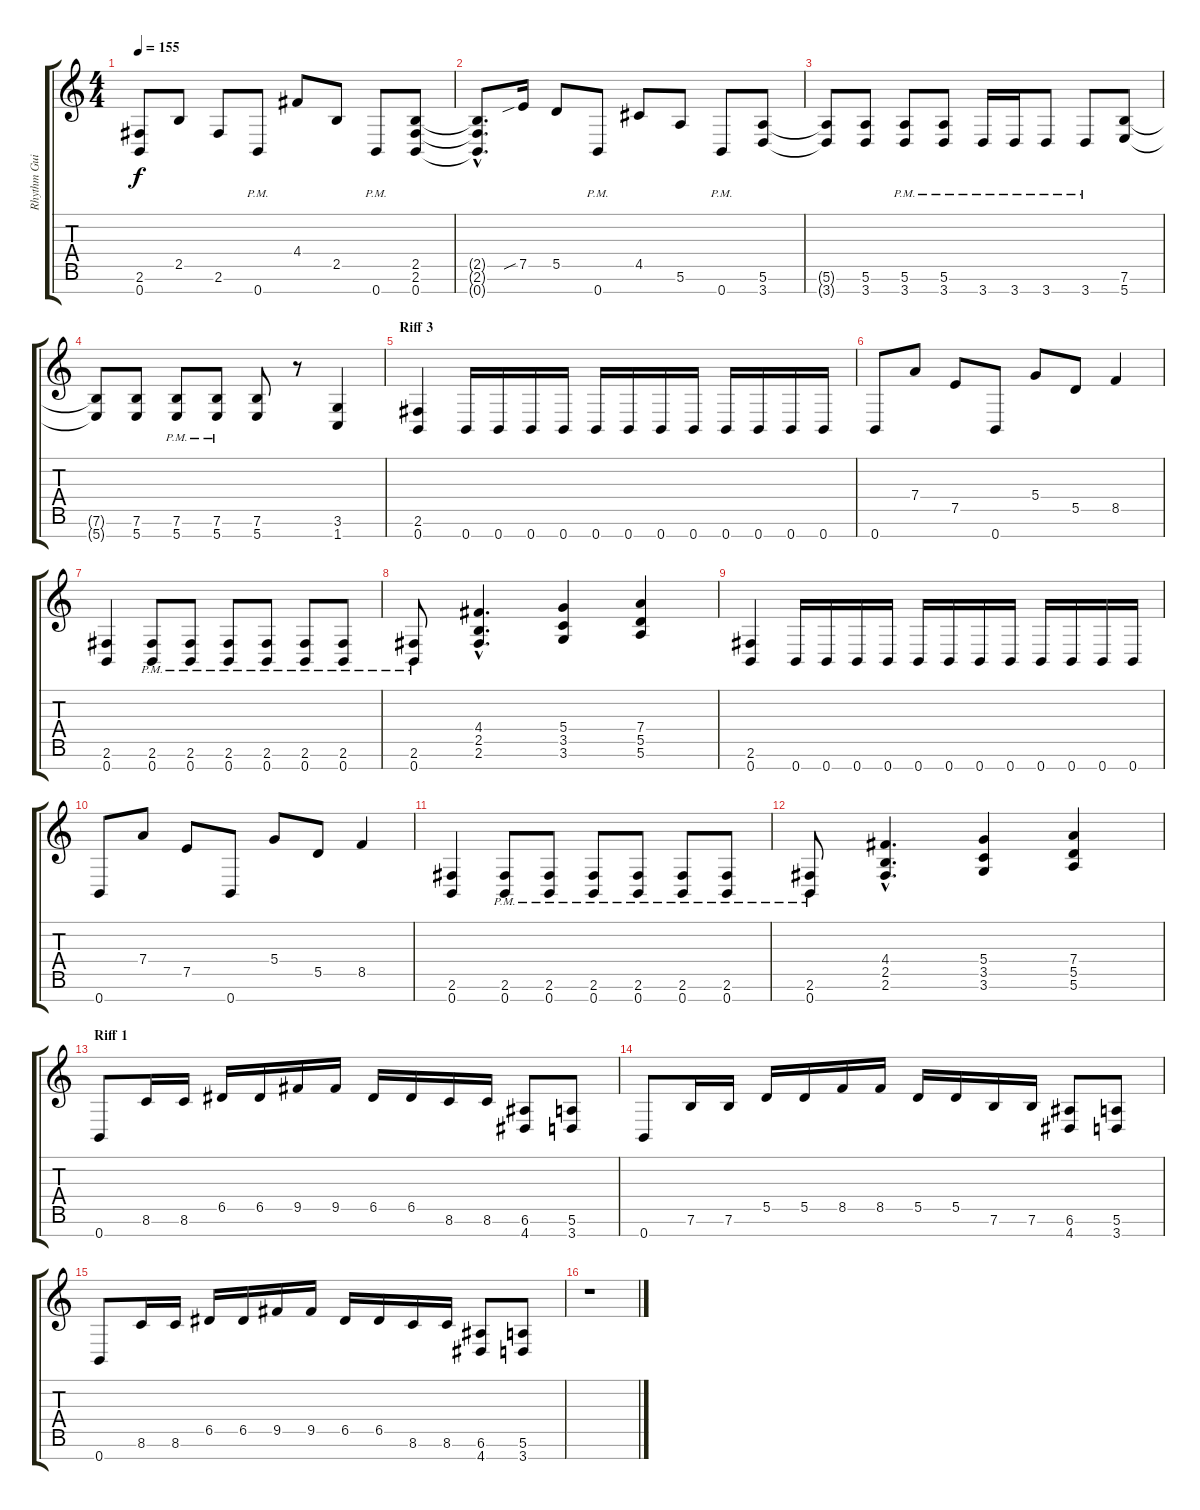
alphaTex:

\track ("Rhythm Guitar L" "Rhythm Gui") {instrument overdrivenguitar}
\staff {score tabs}
\tuning (E4 B3 G3 D3 A2 E2 B1) {hide}
\ts (4 4)
\tempo 155
\clef g2
\ks c
(2.6 0.7).8{dy f} 2.5.8 2.6.8 0.7{pm}.8 4.4.8 2.5.8 0.7{pm}.8 (2.5 2.6 0.7).8 |
(2.5{hac t} 2.6{hac t} 0.7{hac t}).8{d} 7.5{sib}.16 5.5.8 0.7{pm}.8 4.5.8 5.6.8 0.7{pm}.8 (5.6 3.7).8 |
(5.6{t} 3.7{t}).8 (5.6 3.7).8 (5.6{pm} 3.7{pm}).8 (5.6{pm} 3.7{pm}).8 3.7{pm}.16 3.7{pm}.16 3.7{pm}.8 3.7{pm}.8 (7.6 5.7).8 |
(7.6{t} 5.7{t}).8 (7.6 5.7).8 (7.6{pm} 5.7{pm}).8 (7.6{pm} 5.7{pm}).8 (7.6 5.7).8 r.8 (3.6 1.7).4 |
\section ("" "Riff 3")
(2.6 0.7).4 0.7.16 0.7.16 0.7.16 0.7.16 0.7.16 0.7.16 0.7.16 0.7.16 0.7.16 0.7.16 0.7.16 0.7.16 |
0.7.8 7.4.8 7.5.8 0.7.8 5.4.8 5.5.8 8.5.4 |
(2.6 0.7).4 (2.6{pm} 0.7{pm}).8 (2.6{pm} 0.7{pm}).8 (2.6{pm} 0.7{pm}).8 (2.6{pm} 0.7{pm}).8 (2.6{pm} 0.7{pm}).8 (2.6{pm} 0.7{pm}).8 |
(2.6{pm} 0.7{pm}).8 (4.4{hac} 2.5{hac} 2.6{hac}).4{d} (5.4 3.5 3.6).4 (7.4 5.5 5.6).4 |
(2.6 0.7).4 0.7.16 0.7.16 0.7.16 0.7.16 0.7.16 0.7.16 0.7.16 0.7.16 0.7.16 0.7.16 0.7.16 0.7.16 |
0.7.8 7.4.8 7.5.8 0.7.8 5.4.8 5.5.8 8.5.4 |
(2.6 0.7).4 (2.6{pm} 0.7{pm}).8 (2.6{pm} 0.7{pm}).8 (2.6{pm} 0.7{pm}).8 (2.6{pm} 0.7{pm}).8 (2.6{pm} 0.7{pm}).8 (2.6{pm} 0.7{pm}).8 |
(2.6{pm} 0.7{pm}).8 (4.4{hac} 2.5{hac} 2.6{hac}).4{d} (5.4 3.5 3.6).4 (7.4 5.5 5.6).4 |
\section ("" "Riff 1")
0.7.8 8.6.16 8.6.16 6.5.16 6.5.16 9.5.16 9.5.16 6.5.16 6.5.16 8.6.16 8.6.16 (6.6 4.7).8 (5.6 3.7).8 |
0.7.8 7.6.16 7.6.16 5.5.16 5.5.16 8.5.16 8.5.16 5.5.16 5.5.16 7.6.16 7.6.16 (6.6 4.7).8 (5.6 3.7).8 |
0.7.8 8.6.16 8.6.16 6.5.16 6.5.16 9.5.16 9.5.16 6.5.16 6.5.16 8.6.16 8.6.16 (6.6 4.7).8 (5.6 3.7).8 |
r.1
